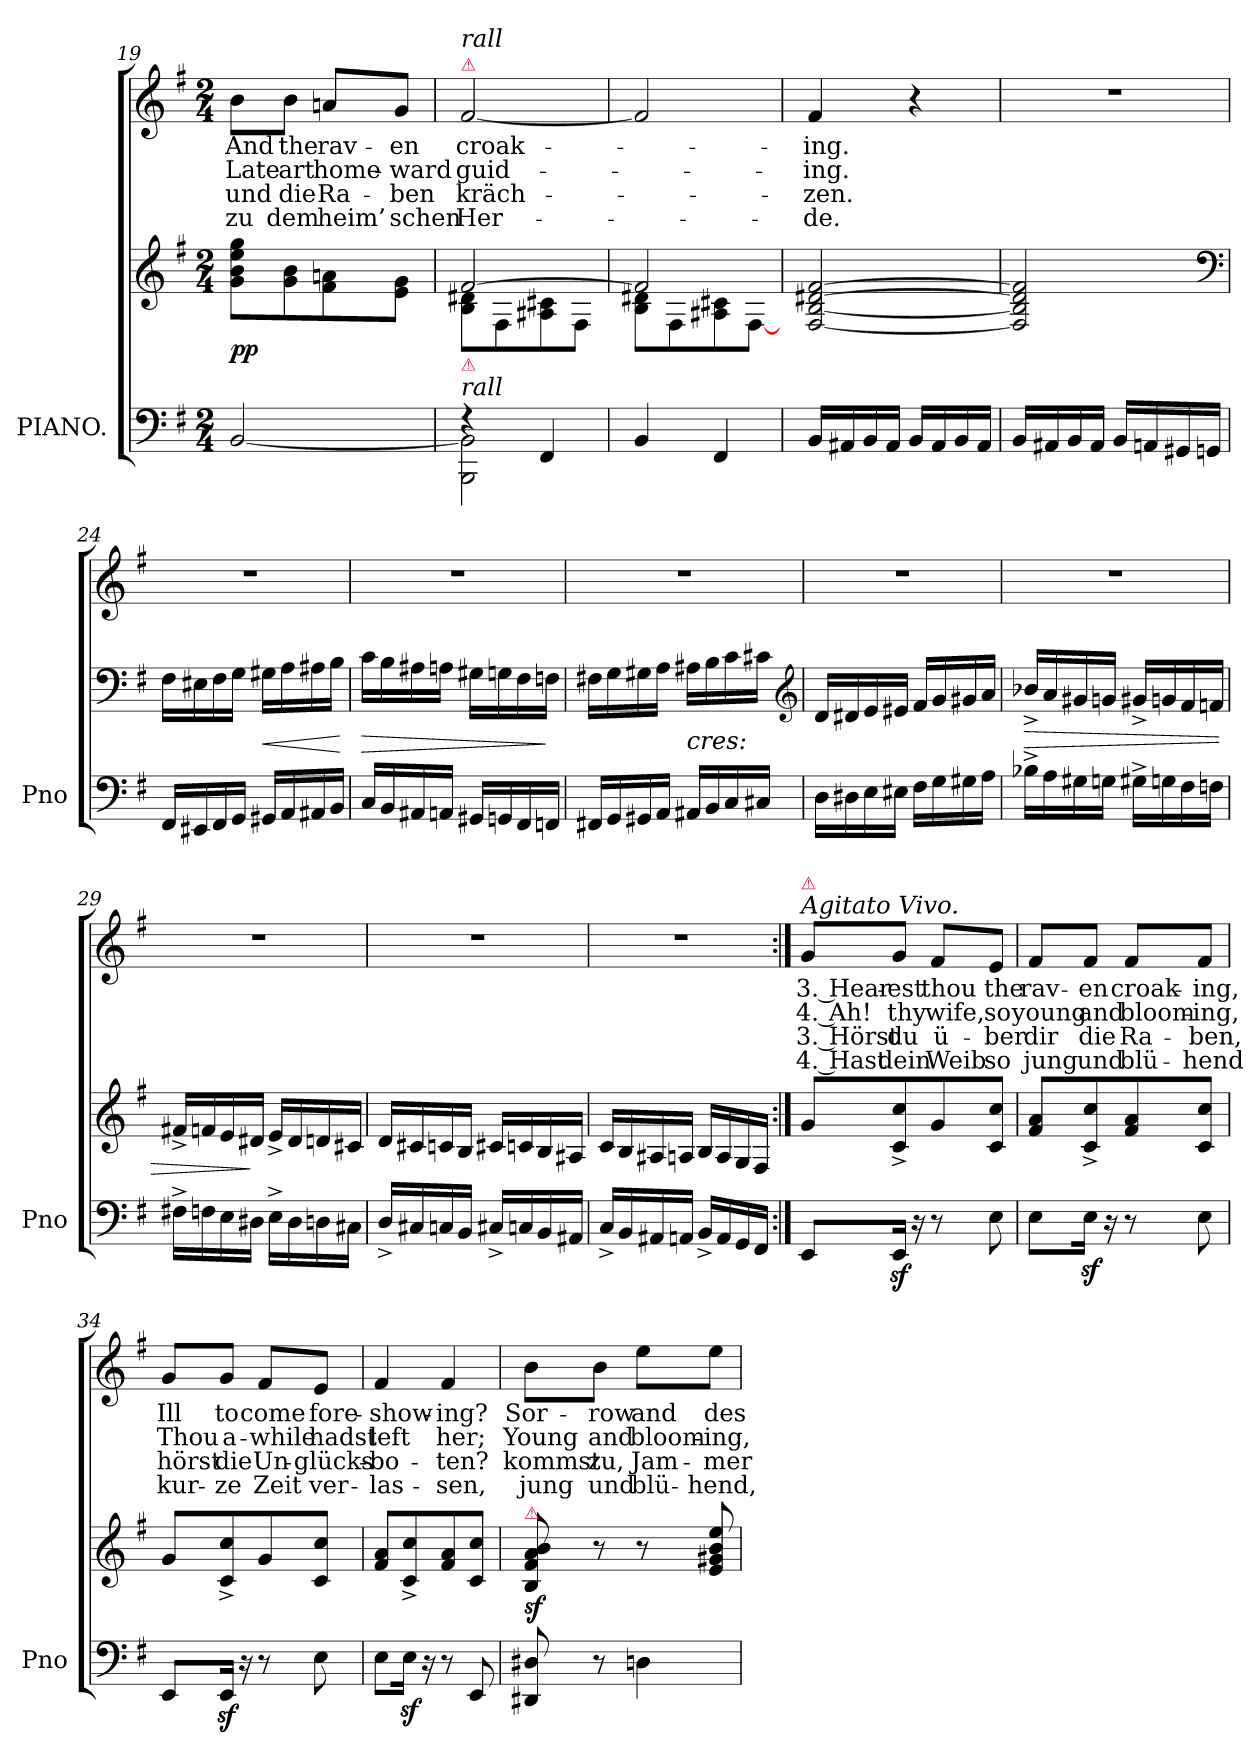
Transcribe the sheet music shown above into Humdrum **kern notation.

**kern	**kern	**dynam	**kern	**text	**text	**text	**text
*part2	*part2	*part2	*part1	*part1	*part1	*part1	*part1
*staff3	*staff2	*staff2/3	*staff1	*staff1	*staff1	*staff1	*staff1
*I"PIANO.	*	*	*	*	*	*	*
*I'Pno	*	*	*	*	*	*	*
*clefF4	*clefG2	*	*clefG2	*	*	*	*
*k[f#]	*k[f#]	*	*k[f#]	*	*	*	*
*e:	*e:	*	*e:	*	*	*	*
*M2/4	*M2/4	*	*M2/4	*	*	*	*
=19	=19	=19	=19	=19	=19	=19	=19
[2BB	8g 8b 8ee 8ggL	pp	8b\L	And	Late	und	zu
.	8g\ 8b\	.	8b\J	the	art	die	dem
.	8f# 8an	.	8an/L	rav-	home-	Ra-	heim’
.	8e 8gJ	.	8g/J	en	-ward	-ben	schen
=20	=20	=20	=20	=20	=20	=20	=20
*^	*^	*	*	*	*	*	*
!	!	!	!	!	!LO:TX:a:color=crimson:t=⚠	!	!	!	!
!	!	!	!	!	!LO:TX:a:i:t=rall	!	!	!	!
!	!	!LO:TX:b:color=crimson:t=⚠	!	!	!	!	!	!	!
!	!	!LO:TX:b:i:t=rall	!	!	!	!	!	!	!
4rF	2BBB 2BB]	[2f#	8B 8d#XL	.	[2f#	croak-	guid-	kräch-	Her-
.	.	.	8F#	.	.	.	.	.	.
4FF#/	.	.	8A#X 8c#X	.	.	.	.	.	.
.	.	.	8F#J	.	.	.	.	.	.
*v	*v	*	*	*	*	*	*	*	*
=21	=21	=21	=21	=21	=21	=21	=21	=21
4BB/	2f#]	8B 8d#XL	.	2f#]	.	.	.	.
.	.	8F#	.	.	.	.	.	.
4FF#/	.	8A#X 8c#X	.	.	.	.	.	.
.	.	[<8F#J	.	.	.	.	.	.
=22	=22	=22	=22	=22	=22	=22	=22	=22
!	!LO:TX:b:i:t=tempo prestissimo.	!	!	!	!	!	!	!
*	*v	*v	*	*	*	*	*	*
16BBLL	[2F# [2B [2d#X [2f#	.	4f#	-ing.	-ing.	-zen.	-de.
16AA#X	.	.	.	.	.	.	.
16BB	.	.	.	.	.	.	.
16AA#JJ	.	.	.	.	.	.	.
16BBLL	.	.	4r	.	.	.	.
16AA#	.	.	.	.	.	.	.
16BB	.	.	.	.	.	.	.
16AA#JJ	.	.	.	.	.	.	.
=23	=23	=23	=23	=23	=23	=23	=23
16BBLL	2F#] 2B] 2d#] 2f#]	.	2r	.	.	.	.
16AA#X	.	.	.	.	.	.	.
16BB	.	.	.	.	.	.	.
16AA#JJ	.	.	.	.	.	.	.
16BBLL	.	.	.	.	.	.	.
16AAn	.	.	.	.	.	.	.
16GG#X	.	.	.	.	.	.	.
16GGnJJ	.	.	.	.	.	.	.
*	*clefF4	*	*	*	*	*	*
=24	=24	=24	=24	=24	=24	=24	=24
16FF#LL	16F#LL	.	2r	.	.	.	.
16EE#X	16E#X	.	.	.	.	.	.
16FF#	16F#	.	.	.	.	.	.
16GGJJ	16GJJ	.	.	.	.	.	.
16GG#XLL	16G#XLL	<	.	.	.	.	.
16AA	16A	.	.	.	.	.	.
16AA#X	16A#X	.	.	.	.	.	.
16BBJJ	16BJJ	.	.	.	.	.	.
.	.	[	.	.	.	.	.
=25	=25	=25	=25	=25	=25	=25	=25
16CLL	16cLL	>	2r	.	.	.	.
16BB	16B	.	.	.	.	.	.
16AA#X	16A#X	.	.	.	.	.	.
16AAnJJ	16AnJJ	.	.	.	.	.	.
16GG#XLL	16G#XLL	.	.	.	.	.	.
16GGn	16Gn	.	.	.	.	.	.
16FF#	16F#	.	.	.	.	.	.
16FFnJJ	16FnJJ	]	.	.	.	.	.
=26	=26	=26	=26	=26	=26	=26	=26
16FF#XLL	16F#XLL	.	2r	.	.	.	.
16GG	16G	.	.	.	.	.	.
16GG#X	16G#X	.	.	.	.	.	.
16AAJJ	16AJJ	.	.	.	.	.	.
!	!LO:TX:c:i:t=cres&colon;	!	!	!	!	!	!
16AA#XLL	16A#XLL	.	.	.	.	.	.
16BB	16B	.	.	.	.	.	.
16C	16c	.	.	.	.	.	.
16C#XJJ	16c#XJJ	.	.	.	.	.	.
*	*clefG2	*	*	*	*	*	*
=27	=27	=27	=27	=27	=27	=27	=27
16DLL	16dLL	.	2r	.	.	.	.
16D#X	16d#X	.	.	.	.	.	.
16E	16e	.	.	.	.	.	.
16E#XJJ	16e#XJJ	.	.	.	.	.	.
16F#LL	16f#LL	.	.	.	.	.	.
16G	16g	.	.	.	.	.	.
16G#X	16g#X	.	.	.	.	.	.
16AJJ	16aJJ	.	.	.	.	.	.
=28	=28	=28	=28	=28	=28	=28	=28
16B-X^>LL	16b-X^>LL	>	2r	.	.	.	.
16A	16a	.	.	.	.	.	.
16G#X	16g#X	.	.	.	.	.	.
16GnJJ	16gnJJ	.	.	.	.	.	.
16G#X^>LL	16g#X^>LL	.	.	.	.	.	.
16Gn	16gn	.	.	.	.	.	.
16F#	16f#	.	.	.	.	.	.
16FnJJ	16fnJJ	.	.	.	.	.	.
=29	=29	=29	=29	=29	=29	=29	=29
16F#X^\LL	16f#X^>LL	.	2r	.	.	.	.
16Fn	16fn	.	.	.	.	.	.
16E	16e	.	.	.	.	.	.
16D#XJJ	16d#XJJ	]	.	.	.	.	.
16E^\LL	16e^>LL	.	.	.	.	.	.
16D#	16d#	.	.	.	.	.	.
16Dn	16dn	.	.	.	.	.	.
16C#XJJ	16c#XJJ	.	.	.	.	.	.
=30	=30	=30	=30	=30	=30	=30	=30
16D^>/LL	16dLL	.	2r	.	.	.	.
16C#X	16c#X	.	.	.	.	.	.
16Cn	16cn	.	.	.	.	.	.
16BBJJ	16BJJ	.	.	.	.	.	.
16C#X^>/LL	16c#XLL	.	.	.	.	.	.
16Cn	16cn	.	.	.	.	.	.
16BB	16B	.	.	.	.	.	.
16AA#XJJ	16A#XJJ	.	.	.	.	.	.
=31	=31	=31	=31	=31	=31	=31	=31
16C^>/LL	16cLL	.	2r	.	.	.	.
16BB	16B	.	.	.	.	.	.
16AA#X	16A#X	.	.	.	.	.	.
16AAnJJ	16AnJJ	.	.	.	.	.	.
16BB^>/LL	16BLL	.	.	.	.	.	.
16AA	16A	.	.	.	.	.	.
16GG	16G	.	.	.	.	.	.
16FF#JJ	16F#JJ	.	.	.	.	.	.
=32:|!	=32:|!	=32:|!	=32:|!	=32:|!	=32:|!	=32:|!	=32:|!
!	!	!	!LO:TX:a:i:t=Agitato Vivo.	!	!	!	!
!	!	!	!LO:TX:a:color=crimson:t=⚠	!	!	!	!
8EEL	8gL	.	8g/L	3. Hear-	4. Ah!	3. Hörst	4. Hast
16EEz<Jk	8c^ 8cc^	.	8g/J	-est	thy	du	dein
16r	.	.	.	.	.	.	.
8r	8g	.	8f#/L	thou	wife,	ü-	Weib
8E	8c 8ccJ	.	8e/J	the	so	-ber	so
=33	=33	=33	=33	=33	=33	=33	=33
8EL	8f# 8aL	.	8f#/L	rav-	young	dir	jung
16Ez<Jk	8c^ 8cc^	.	8f#/J	-en	and	die	und
16r	.	.	.	.	.	.	.
8r	8f# 8a	.	8f#/L	croak-	bloom-	Ra-	blü-
8E	8c 8ccJ	.	8f#/J	-ing,	-ing,	-ben,	-hend
=34	=34	=34	=34	=34	=34	=34	=34
8EEL	8gL	.	8g/L	Ill	Thou	hörst	kur-
16EEz<Jk	8c^ 8cc^	.	8g/J	to	a-	die	ze
16r	.	.	.	.	.	.	.
8r	8g	.	8f#/L	come	-while	Un-	Zeit
8E	8c 8ccJ	.	8e/J	fore-	hadst	-glücks-	ver-
=35	=35	=35	=35	=35	=35	=35	=35
8EL	8f# 8aL	.	4f#	-show-	left	-bo-	-las-
16Ez<Jk	8c^ 8cc^	.	.	.	.	.	.
16r	.	.	.	.	.	.	.
8r	8f# 8a	.	4f#	-ing?	her;	-ten?	-sen,
8EE	8c 8ccJ	.	.	.	.	.	.
=36	=36	=36	=36	=36	=36	=36	=36
!	!LO:TX:a:color=crimson:t=⚠	!	!	!	!	!	!
8DD#X/ 8D#X/	8B 8f# 8a 8b	sf	8b\L	Sor-	Young	kommst	jung
8r	8r	.	8b\J	-row	and	zu,	und
4Dn\	8r	.	8ee\L	and	bloom-	Jam-	blü-
.	8e 8g#X 8b 8ee	.	8ee\J	des-	-ing,	-mer	-hend,
=	=	=	=	=	=	=	=
*-	*-	*-	*-	*-	*-	*-	*-
